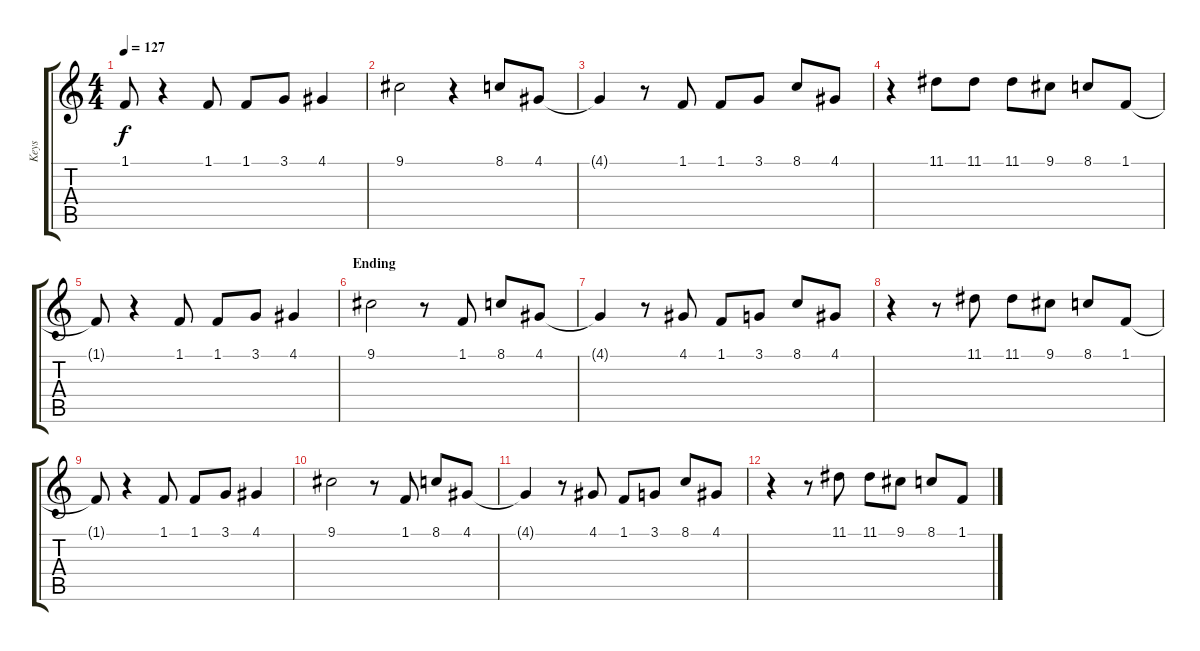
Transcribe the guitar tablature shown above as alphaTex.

\track ("Keys" "Keys") {instrument brightacousticpiano}
\staff {score tabs}
\tuning (E4 B3 G3 D3 A2 E2) {hide}
\ts (4 4)
\tempo 127
\clef g2
\ks c
1.1{t}.8{dy f} r.4 1.1.8 1.1.8 3.1.8 4.1.4 |
9.1.2 r.4 8.1.8 4.1.8 |
4.1{t}.4 r.8 1.1.8 1.1.8 3.1.8 8.1.8 4.1.8 |
r.4 11.1.8 11.1.8 11.1.8 9.1.8 8.1.8 1.1.8 |
1.1{t}.8 r.4 1.1.8 1.1.8 3.1.8 4.1.4 |
\section ("" "Ending")
9.1.2 r.8 1.1.8 8.1.8 4.1.8 |
4.1{t}.4 r.8 4.1.8 1.1.8 3.1.8 8.1.8 4.1.8 |
r.4 r.8 11.1.8 11.1.8 9.1.8 8.1.8 1.1.8 |
1.1{t}.8 r.4 1.1.8 1.1.8 3.1.8 4.1.4 |
9.1.2 r.8 1.1.8 8.1.8 4.1.8 |
4.1{t}.4 r.8 4.1.8 1.1.8 3.1.8 8.1.8 4.1.8 |
r.4 r.8 11.1.8 11.1.8 9.1.8 8.1.8 1.1.8
